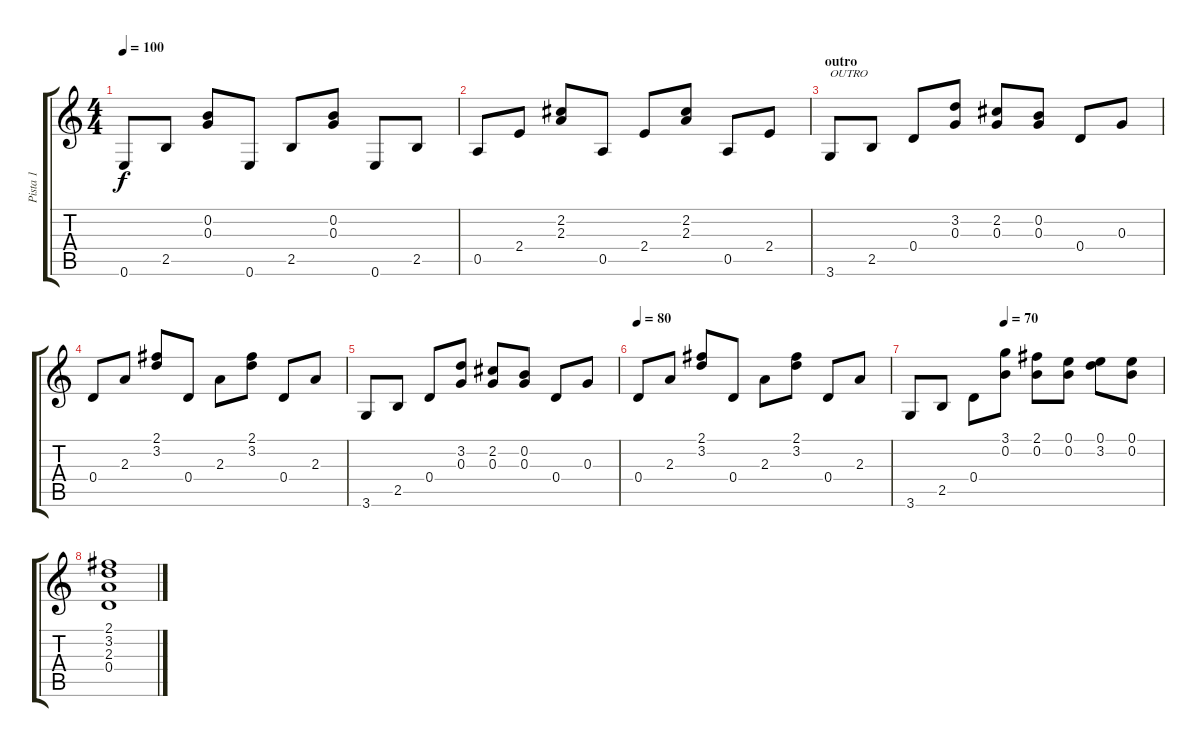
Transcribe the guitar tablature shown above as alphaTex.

\track ("Pista 1" "Pista 1") {instrument acousticguitarnylon}
\staff {score tabs}
\tuning (E4 B3 G3 D3 A2 E2) {hide}
\ts (4 4)
\tempo 100
\clef g2
\ks c
0.6.8{dy f} 2.5.8 (0.2 0.3).8 0.6.8 2.5.8 (0.2 0.3).8 0.6.8 2.5.8 |
0.5.8 2.4.8 (2.2 2.3).8 0.5.8 2.4.8 (2.2 2.3).8 0.5.8 2.4.8 |
\section ("" "outro")
3.6.8{txt "OUTRO"} 2.5.8 0.4.8 (3.2 0.3).8 (2.2 0.3).8 (0.2 0.3).8 0.4.8 0.3.8 |
0.4.8 2.3.8 (2.1 3.2).8 0.4.8 2.3.8 (2.1 3.2).8 0.4.8 2.3.8 |
3.6.8 2.5.8 0.4.8 (3.2 0.3).8 (2.2 0.3).8 (0.2 0.3).8 0.4.8 0.3.8 |
\tempo 80
0.4.8 2.3.8 (2.1 3.2).8 0.4.8 2.3.8 (2.1 3.2).8 0.4.8 2.3.8 |
\tempo (70 0.375)
3.6.8 2.5.8 0.4.8 (3.1 0.2).8 (2.1 0.2).8 (0.1 0.2).8 (0.1 3.2).8 (0.1 0.2).8 |
(2.1 3.2 2.3 0.4).1
